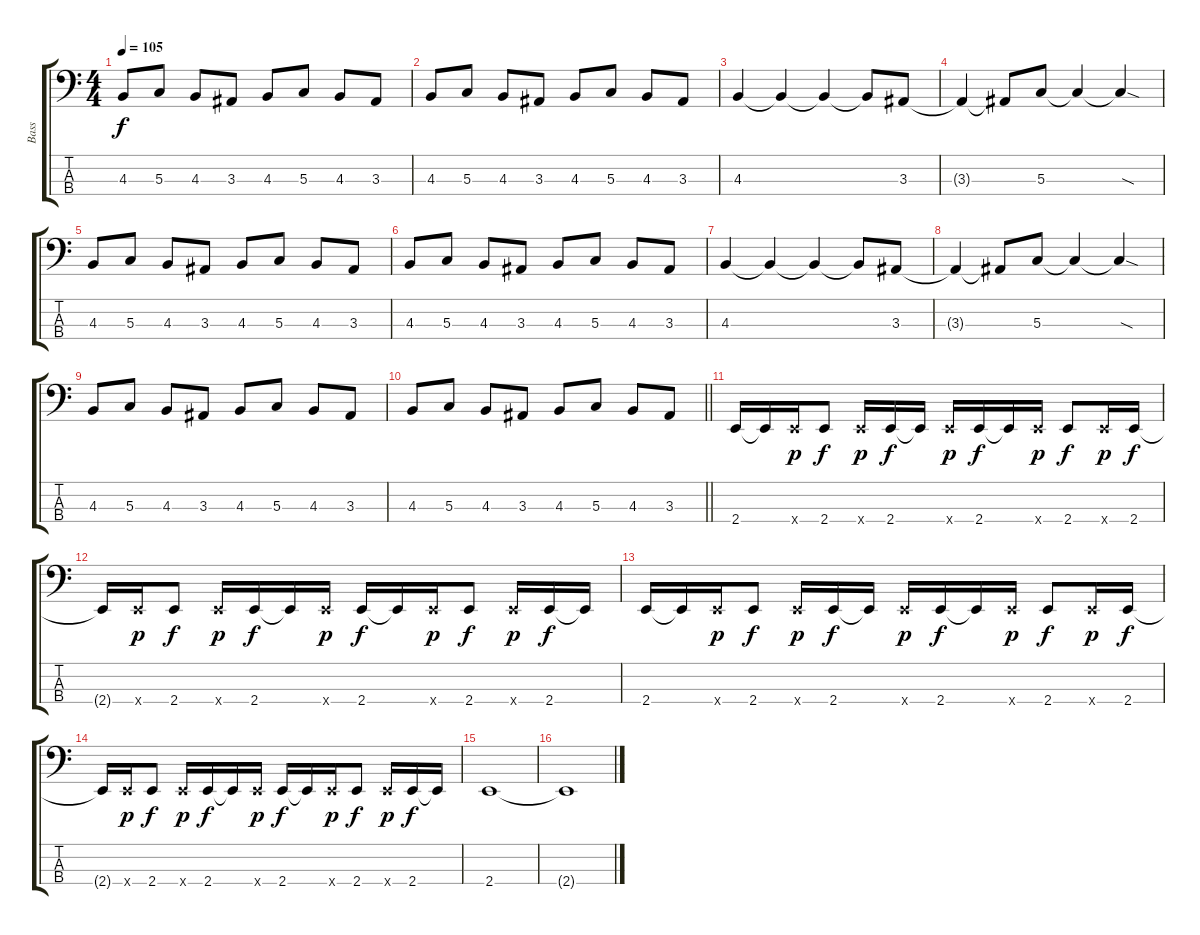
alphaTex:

\track ("Bass" "Bass") {instrument electricbassfinger}
\staff {score tabs}
\tuning (F2 C2 G1 D1) {hide}
\ts (4 4)
\tempo 105
\clef f4
\ks c
4.3.8{dy f} 5.3.8 4.3.8 3.3.8 4.3.8 5.3.8 4.3.8 3.3.8 |
4.3.8 5.3.8 4.3.8 3.3.8 4.3.8 5.3.8 4.3.8 3.3.8 |
4.3.4 4.3{t}.4 4.3{t}.4 4.3{t}.8 3.3.8 |
3.3{t}.4 3.3{t}.8 5.3.8 5.3{t}.4 5.3{sod t}.4 |
4.3.8 5.3.8 4.3.8 3.3.8 4.3.8 5.3.8 4.3.8 3.3.8 |
4.3.8 5.3.8 4.3.8 3.3.8 4.3.8 5.3.8 4.3.8 3.3.8 |
4.3.4 4.3{t}.4 4.3{t}.4 4.3{t}.8 3.3.8 |
3.3{t}.4 3.3{t}.8 5.3.8 5.3{t}.4 5.3{sod t}.4 |
4.3.8 5.3.8 4.3.8 3.3.8 4.3.8 5.3.8 4.3.8 3.3.8 |
\barLineRight lightlight
4.3.8 5.3.8 4.3.8 3.3.8 4.3.8 5.3.8 4.3.8 3.3.8 |
\section ("" "")
2.4.16 2.4{t}.16 2.4{x}.16{dy p} 2.4.8{dy f} 2.4{x}.16{dy p} 2.4.16{dy f} 2.4{t}.16 2.4{x}.16{dy p} 2.4.16{dy f} 2.4{t}.16 2.4{x}.16{dy p} 2.4.8{dy f} 2.4{x}.16{dy p} 2.4.16{dy f} |
2.4{t}.16 2.4{x}.16{dy p} 2.4.8{dy f} 2.4{x}.16{dy p} 2.4.16{dy f} 2.4{t}.16 2.4{x}.16{dy p} 2.4.16{dy f} 2.4{t}.16 2.4{x}.16{dy p} 2.4.8{dy f} 2.4{x}.16{dy p} 2.4.16{dy f} 2.4{t}.16 |
2.4.16 2.4{t}.16 2.4{x}.16{dy p} 2.4.8{dy f} 2.4{x}.16{dy p} 2.4.16{dy f} 2.4{t}.16 2.4{x}.16{dy p} 2.4.16{dy f} 2.4{t}.16 2.4{x}.16{dy p} 2.4.8{dy f} 2.4{x}.16{dy p} 2.4.16{dy f} |
2.4{t}.16 2.4{x}.16{dy p} 2.4.8{dy f} 2.4{x}.16{dy p} 2.4.16{dy f} 2.4{t}.16 2.4{x}.16{dy p} 2.4.16{dy f} 2.4{t}.16 2.4{x}.16{dy p} 2.4.8{dy f} 2.4{x}.16{dy p} 2.4.16{dy f} 2.4{t}.16 |
2.4.1 |
2.4{t}.1
